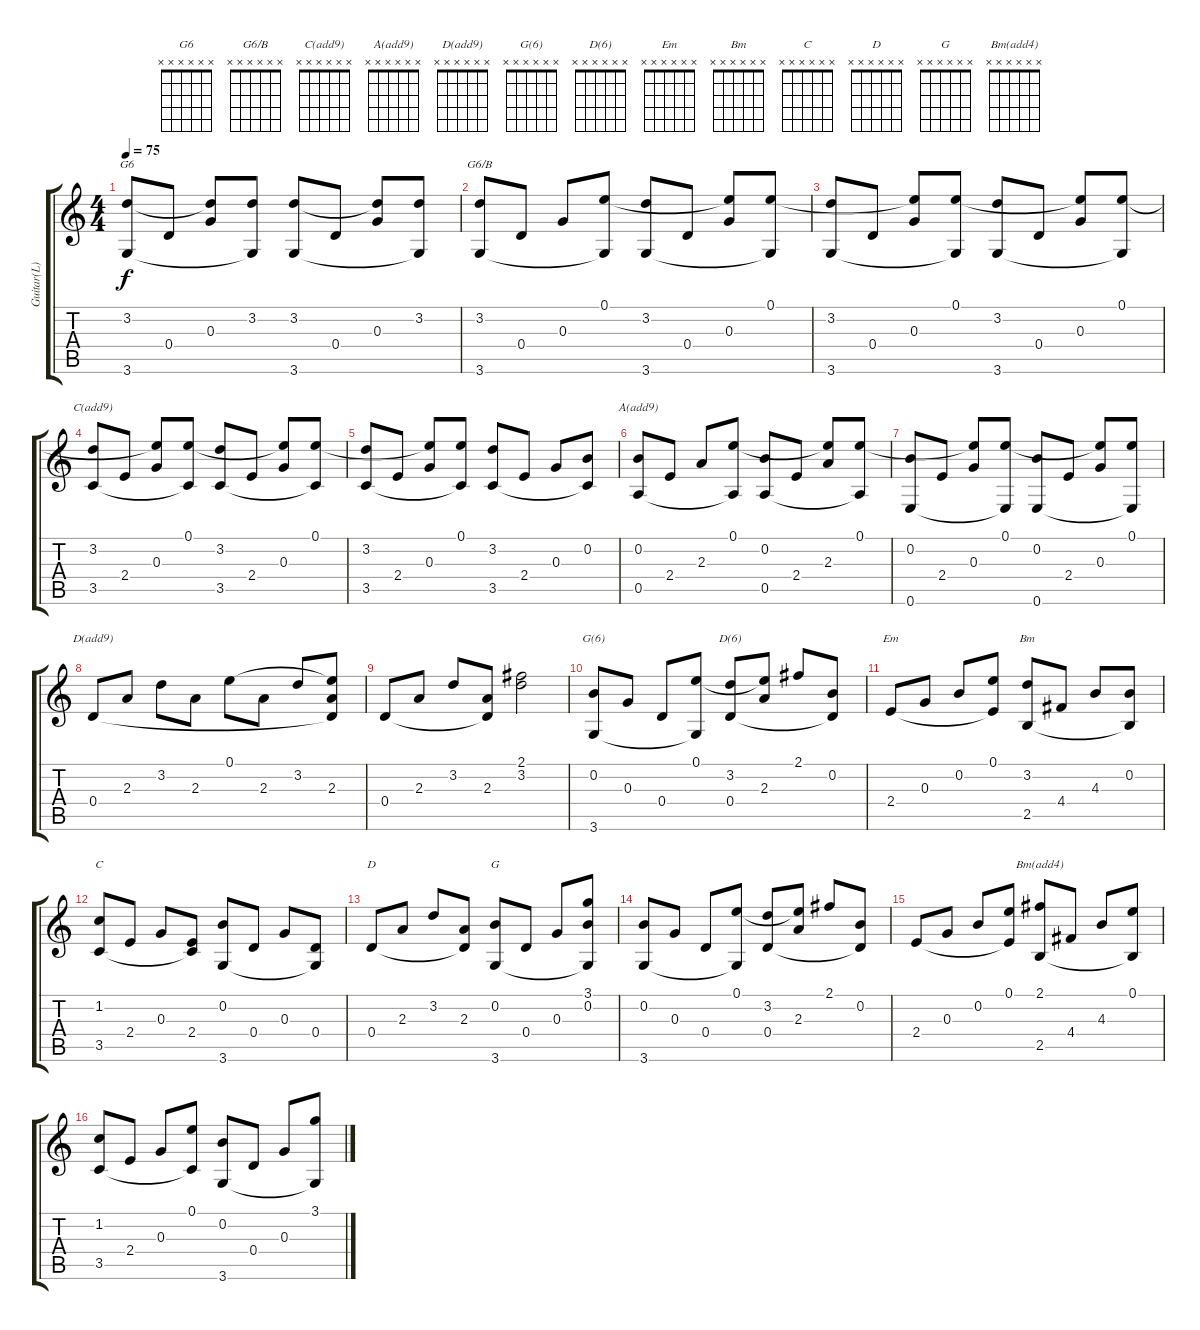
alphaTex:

\track ("Guitar(L)" "Guitar(L)") {instrument acousticguitarnylon}
\staff {score tabs}
\tuning (E4 B3 G3 D3 A2 E2) {hide}
\chord ("G6" x x x x x x) {firstfret 0}
\chord ("G6/B" x x x x x x) {firstfret 0}
\chord ("C(add9)" x x x x x x) {firstfret 0}
\chord ("A(add9)" x x x x x x) {firstfret 0}
\chord ("D(add9)" x x x x x x) {firstfret 0}
\chord ("G(6)" x x x x x x) {firstfret 0}
\chord ("D(6)" x x x x x x) {firstfret 0}
\chord ("Em" x x x x x x) {firstfret 0}
\chord ("Bm" x x x x x x) {firstfret 0}
\chord ("C" x x x x x x) {firstfret 0}
\chord ("D" x x x x x x) {firstfret 0}
\chord ("G" x x x x x x) {firstfret 0}
\chord ("Bm(add4)" x x x x x x) {firstfret 0}
\ts (4 4)
\tempo 75
\clef g2
\ks c
(3.2 3.6).8{ch "G6" dy f instrument acousticguitarnylon} 0.4.8 (3.2{t} 0.3).8 (3.2 3.6{t}).8 (3.2 3.6).8 0.4.8 (3.2{t} 0.3).8 (3.2 3.6{t}).8 |
(3.2 3.6).8{ch "G6/B"} 0.4.8 0.3.8 (0.1 3.6{t}).8 (3.2 3.6).8 0.4.8 (0.1{t} 0.3).8 (0.1 3.6{t}).8 |
(3.2 3.6).8 0.4.8 (0.1{t} 0.3).8 (0.1 3.6{t}).8 (3.2 3.6).8 0.4.8 (0.1{t} 0.3).8 (0.1 3.6{t}).8 |
(3.2 3.5).8{ch "C(add9)"} 2.4.8 (0.1{t} 0.3).8 (0.1 3.5{t}).8 (3.2 3.5).8 2.4.8 (0.1{t} 0.3).8 (0.1 3.5{t}).8 |
(3.2 3.5).8 2.4.8 (0.1{t} 0.3).8 (0.1 3.5{t}).8 (3.2 3.5).8 2.4.8 0.3.8 (0.2 3.5{t}).8 |
(0.2 0.5).8{ch "A(add9)"} 2.4.8 2.3.8 (0.1 0.5{t}).8 (0.2 0.5).8 2.4.8 (0.1{t} 2.3).8 (0.1 0.5{t}).8 |
(0.2 0.6).8 2.4.8 (0.1{t} 0.3).8 (0.1 0.6{t}).8 (0.2 0.6).8 2.4.8 (0.1{t} 0.3).8 (0.1 0.6{t}).8 |
0.4.8{ch "D(add9)"} 2.3.8 3.2.8 2.3.8 0.1.8 2.3.8 3.2.8 (0.1{t} 2.3 0.4{t}).8 |
0.4.8 2.3.8 3.2.8 (2.3 0.4{t}).8 (2.1 3.2).2 |
(0.2 3.6).8{ch "G(6)"} 0.3.8 0.4.8 (0.1 3.6{t}).8 (3.2 0.4).8{ch "D(6)"} (0.1{t} 2.3).8 2.1.8 (0.2 0.4{t}).8 |
2.4.8{ch "Em"} 0.3.8 0.2.8 (0.1 2.4{t}).8 (3.2 2.5).8{ch "Bm"} 4.4.8 4.3.8 (0.2 2.5{t}).8 |
(1.2 3.5).8{ch "C"} 2.4.8 0.3.8 (2.4 3.5{t}).8 (0.2 3.6).8 0.4.8 0.3.8 (0.4 3.6{t}).8 |
0.4.8{ch "D"} 2.3.8 3.2.8 (2.3 0.4{t}).8 (0.2 3.6).8{ch "G"} 0.4.8 0.3.8 (3.1 0.2 3.6{t}).8 |
(0.2 3.6).8 0.3.8 0.4.8 (0.1 3.6{t}).8 (3.2 0.4).8 (0.1{t} 2.3).8 2.1.8 (0.2 0.4{t}).8 |
2.4.8 0.3.8 0.2.8 (0.1 2.4{t}).8 (2.1 2.5).8{ch "Bm(add4)"} 4.4.8 4.3.8 (0.1 2.5{t}).8 |
(1.2 3.5).8 2.4.8 0.3.8 (0.1 3.5{t}).8 (0.2 3.6).8 0.4.8 0.3.8 (3.1 3.6{t}).8
